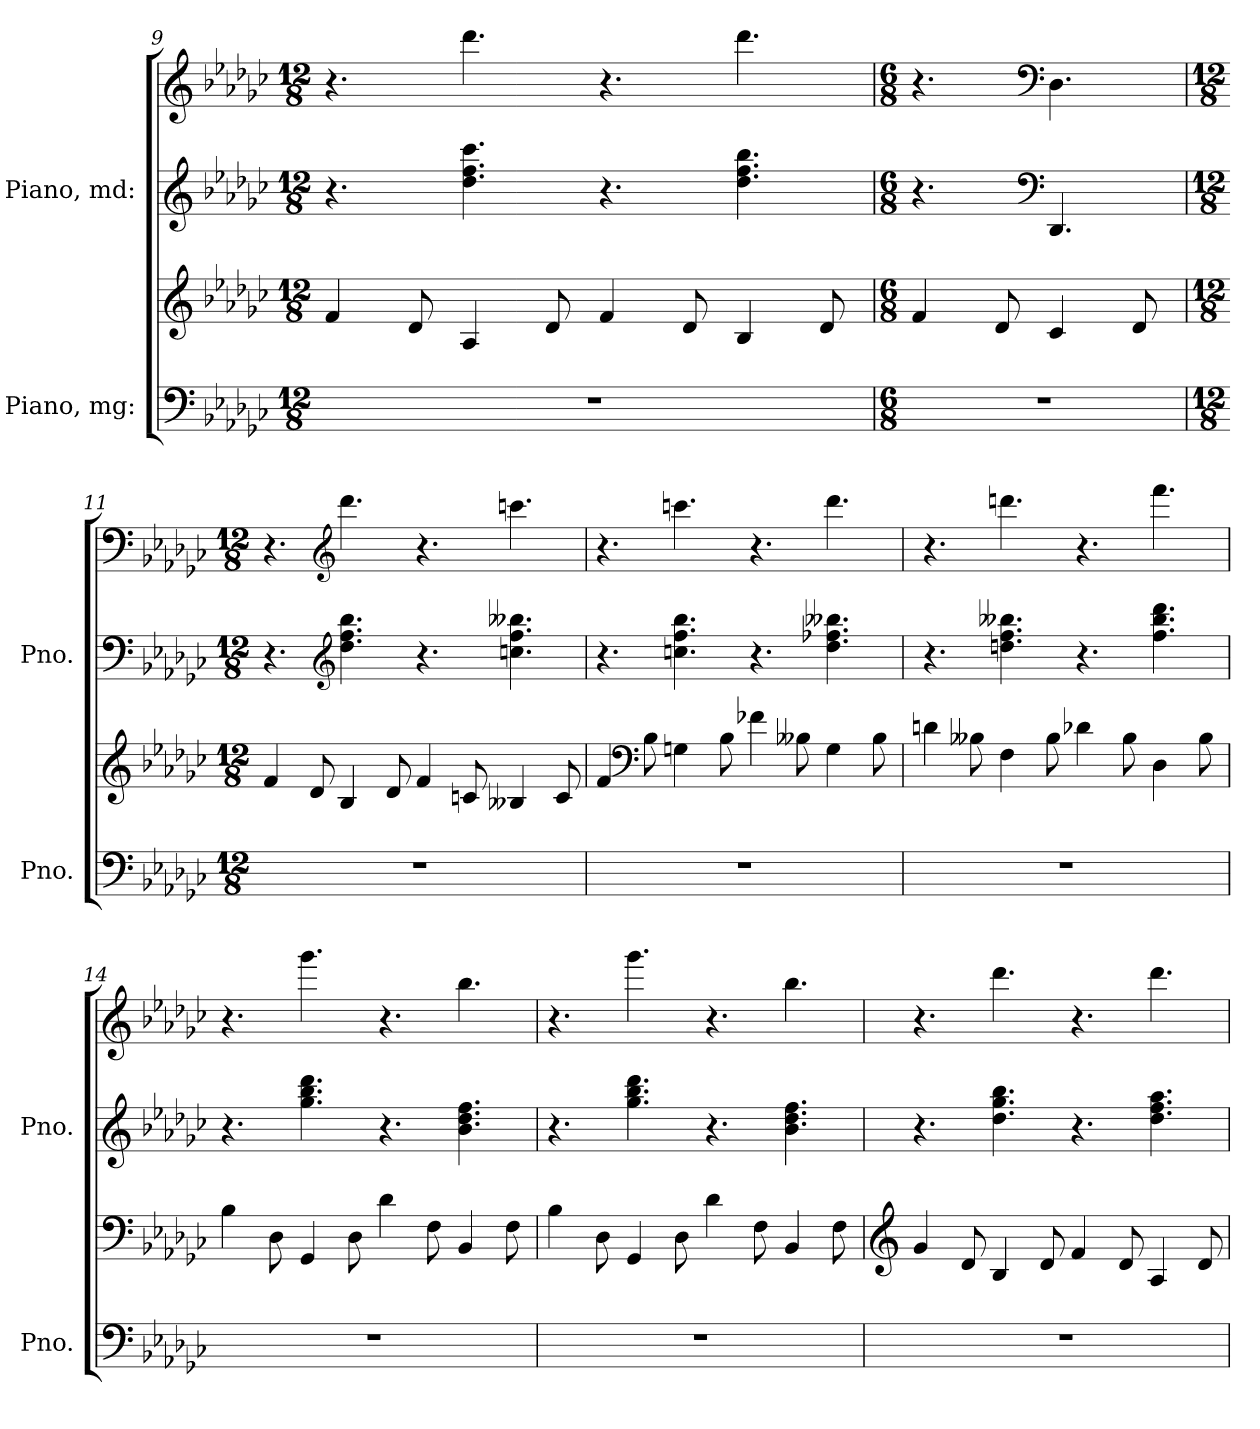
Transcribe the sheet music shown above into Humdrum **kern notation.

**kern	**kern	**kern	**kern
*part2	*part2	*part1	*part1
*staff4	*staff3	*staff2	*staff1
*I"Piano, mg:	*	*I"Piano, md:	*
*I'Pno.	*	*I'Pno.	*
!!LO:PB:g=z
*clefF4	*clefG2	*clefG2	*clefG2
*k[b-e-a-d-g-c-]	*k[b-e-a-d-g-c-]	*k[b-e-a-d-g-c-]	*k[b-e-a-d-g-c-]
*M12/8	*M12/8	*M12/8	*M12/8
=9	=9	=9	=9
1.r	4f/	4.r	4.r
.	8d-/	.	.
.	4A-/	4.dd-\ 4.ff\ 4.ccc-\	4.ddd-\
.	8d-/	.	.
.	4f/	4.r	4.r
.	8d-/	.	.
.	4B-/	4.dd-\ 4.ff\ 4.bb-\	4.ddd-\
.	8d-/	.	.
=10	=10	=10	=10
*M6/8	*M6/8	*M6/8	*M6/8
2.r	4f/	4.r	4.r
.	8d-/	.	.
*	*	*clefF4	*clefF4
.	4c-/	4.DD-/	4.D-\
.	8d-/	.	.
=11	=11	=11	=11
*M12/8	*M12/8	*M12/8	*M12/8
1.r	4f/	4.r	4.r
.	8d-/	.	.
*	*	*clefG2	*clefG2
.	4B-/	4.dd-\ 4.ff\ 4.bb-\	4.ddd-\
.	8d-/	.	.
.	4f/	4.r	4.r
.	8cn/	.	.
.	4B--X/	4.ccn\ 4.ff\ 4.bb--X\	4.cccn\
.	8c/	.	.
!!LO:LB:g=z
=12	=12	=12	=12
1.r	4f/	4.r	4.r
*	*clefF4	*	*
.	8B-\	.	.
.	4Gn\	4.ccn\ 4.ff\ 4.bb-\	4.cccn\
.	8B-\	.	.
.	4f-X\	4.r	4.r
.	8B--X\	.	.
.	4G\	4.dd-\ 4.ff-X\ 4.bb--X\	4.ddd-\
.	8B--\	.	.
=13	=13	=13	=13
1.r	4dn\	4.r	4.r
.	8B--X\	.	.
.	4F\	4.ddn\ 4.ff\ 4.bb--X\	4.dddn\
.	8B--\	.	.
.	4d-X\	4.r	4.r
.	8B--\	.	.
.	4D-\	4.ff\ 4.bb--\ 4.ddd-\	4.fff\
.	8B--\	.	.
=14	=14	=14	=14
1.r	4B-\	4.r	4.r
.	8D-\	.	.
.	4GG-/	4.gg-\ 4.bb-\ 4.ddd-\	4.ggg-\
.	8D-\	.	.
.	4d-\	4.r	4.r
.	8F\	.	.
.	4BB-/	4.b-\ 4.dd-\ 4.ff\	4.bb-\
.	8F\	.	.
!!LO:LB:g=z
=15	=15	=15	=15
1.r	4B-\	4.r	4.r
.	8D-\	.	.
.	4GG-/	4.gg-\ 4.bb-\ 4.ddd-\	4.ggg-\
.	8D-\	.	.
.	4d-\	4.r	4.r
.	8F\	.	.
.	4BB-/	4.b-\ 4.dd-\ 4.ff\	4.bb-\
.	8F\	.	.
=16	=16	=16	=16
*	*clefG2	*	*
1.r	4g-/	4.r	4.r
.	8d-/	.	.
.	4B-/	4.dd-\ 4.gg-\ 4.bb-\	4.ddd-\
.	8d-/	.	.
.	4f/	4.r	4.r
.	8d-/	.	.
.	4A-/	4.dd-\ 4.ff\ 4.aa-\	4.ddd-\
.	8d-/	.	.
=	=	=	=
*-	*-	*-	*-
